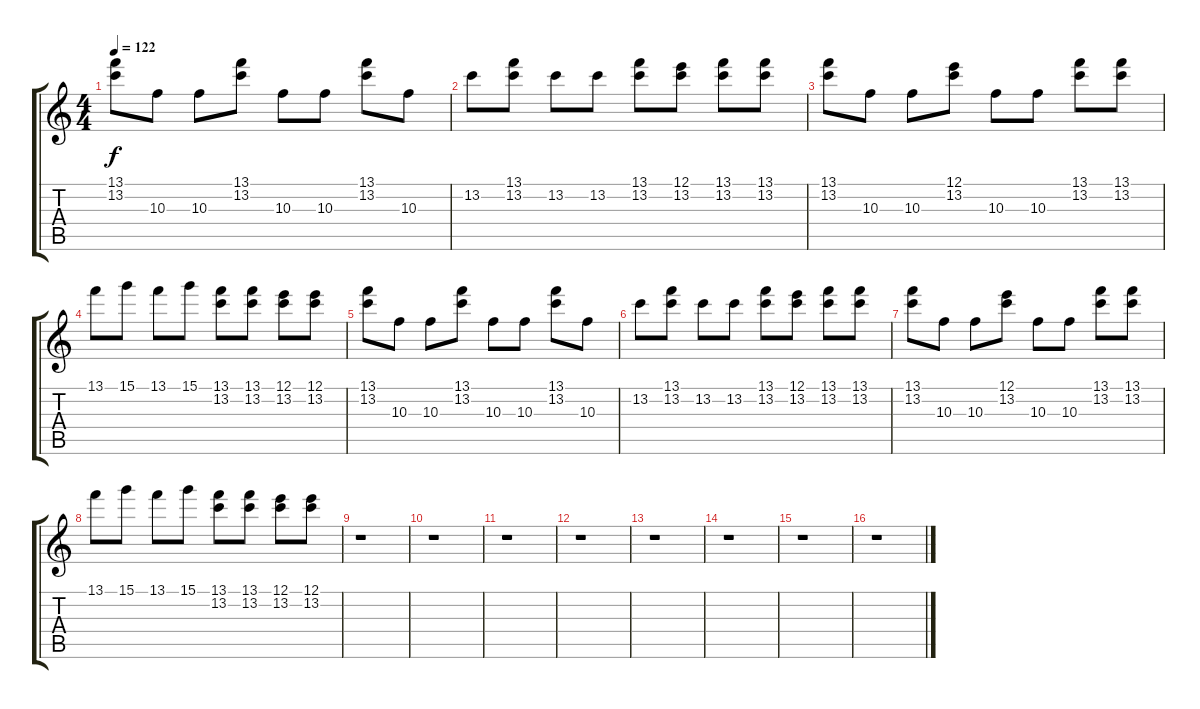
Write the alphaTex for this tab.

\track "" {instrument electricguitarclean}
\staff {score tabs}
\tuning (E4 B3 G3 D3 A2 E2) {hide}
\ts (4 4)
\tempo 122
\clef g2
\ks c
(13.1 13.2).8{dy f} 10.3.8 10.3.8 (13.1 13.2).8 10.3.8 10.3.8 (13.1 13.2).8 10.3.8 |
13.2.8 (13.1 13.2).8 13.2.8 13.2.8 (13.1 13.2).8 (12.1 13.2).8 (13.1 13.2).8 (13.1 13.2).8 |
(13.1 13.2).8 10.3.8 10.3.8 (12.1 13.2).8 10.3.8 10.3.8 (13.1 13.2).8 (13.1 13.2).8 |
13.1.8 15.1.8 13.1.8 15.1.8 (13.1 13.2).8 (13.1 13.2).8 (12.1 13.2).8 (12.1 13.2).8 |
(13.1 13.2).8 10.3.8 10.3.8 (13.1 13.2).8 10.3.8 10.3.8 (13.1 13.2).8 10.3.8 |
13.2.8 (13.1 13.2).8 13.2.8 13.2.8 (13.1 13.2).8 (12.1 13.2).8 (13.1 13.2).8 (13.1 13.2).8 |
(13.1 13.2).8 10.3.8 10.3.8 (12.1 13.2).8 10.3.8 10.3.8 (13.1 13.2).8 (13.1 13.2).8 |
13.1.8 15.1.8 13.1.8 15.1.8 (13.1 13.2).8 (13.1 13.2).8 (12.1 13.2).8 (12.1 13.2).8 |
r.1 |
r.1 |
r.1 |
r.1 |
r.1 |
r.1 |
r.1 |
r.1
